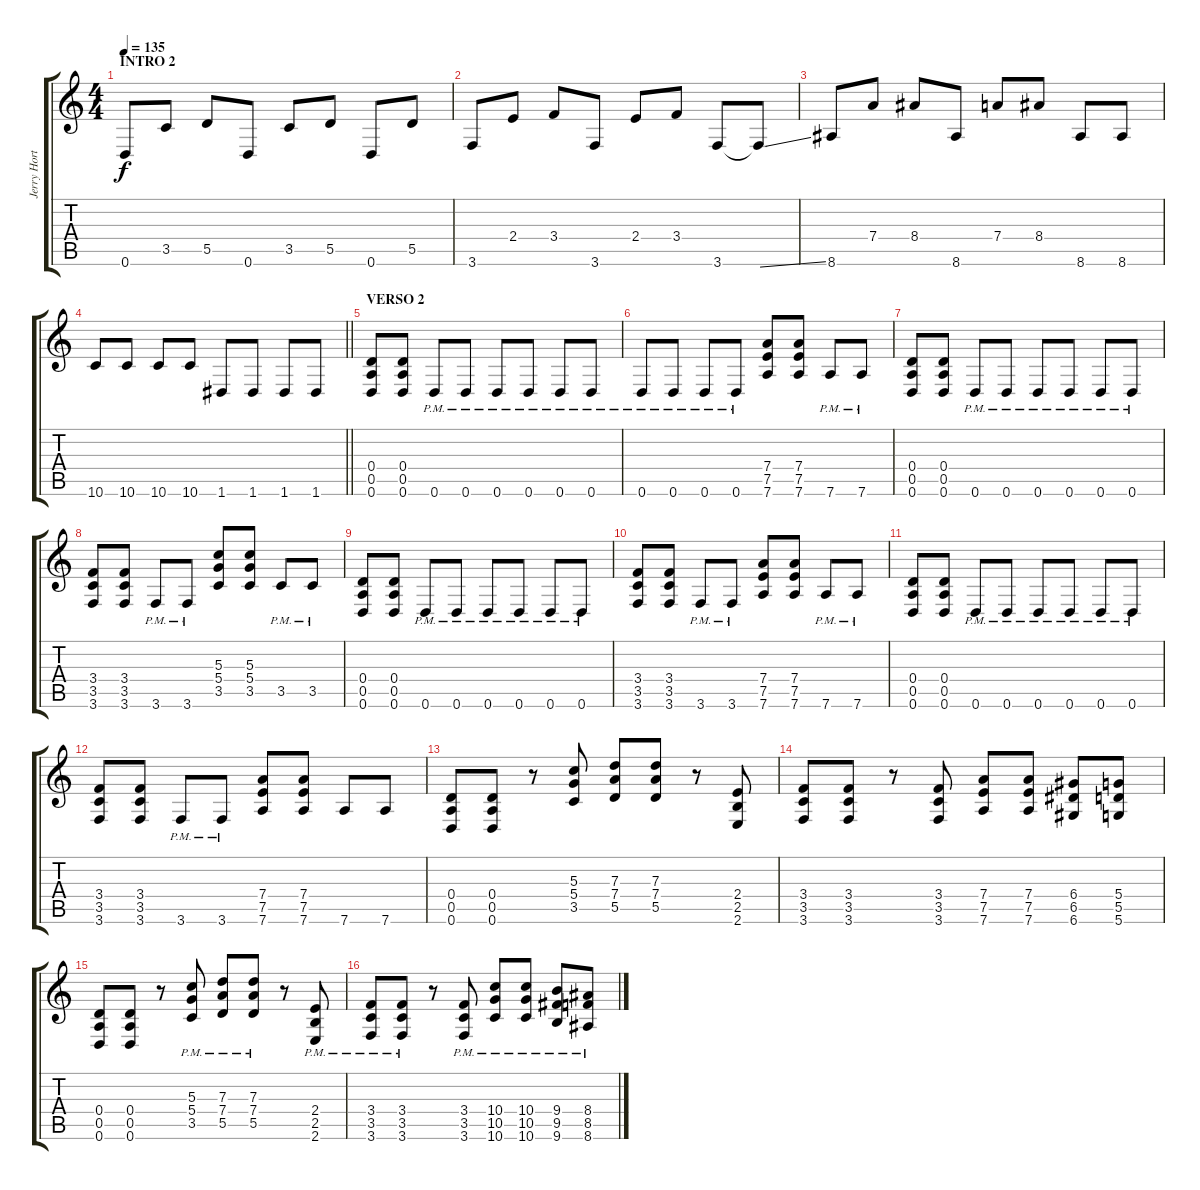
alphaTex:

\track ("Jerry Horton G1" "Jerry Hort") {instrument distortionguitar}
\staff {score tabs}
\tuning (E4 B3 G3 D3 A2 D2) {hide}
\ts (4 4)
\section ("" "INTRO 2")
\tempo 135
\clef g2
\ks c
0.6.8{dy f} 3.5.8 5.5.8 0.6.8 3.5.8 5.5.8 0.6.8 5.5.8 |
3.6.8 2.4.8 3.4.8 3.6.8 2.4.8 3.4.8 3.6.8 3.6{ss t}.8 |
8.6.8 7.4.8 8.4.8 8.6.8 7.4.8 8.4.8 8.6.8 8.6.8 |
\barLineRight lightlight
10.6.8 10.6.8 10.6.8 10.6.8 1.6.8 1.6.8 1.6.8 1.6.8 |
\section ("" "VERSO 2")
(0.4 0.5 0.6).8 (0.4 0.5 0.6).8 0.6{pm}.8 0.6{pm}.8 0.6{pm}.8 0.6{pm}.8 0.6{pm}.8 0.6{pm}.8 |
0.6{pm}.8 0.6{pm}.8 0.6{pm}.8 0.6{pm}.8 (7.4 7.5 7.6).8 (7.4 7.5 7.6).8 7.6{pm}.8 7.6{pm}.8 |
(0.4 0.5 0.6).8 (0.4 0.5 0.6).8 0.6{pm}.8 0.6{pm}.8 0.6{pm}.8 0.6{pm}.8 0.6{pm}.8 0.6{pm}.8 |
(3.4 3.5 3.6).8 (3.4 3.5 3.6).8 3.6{pm}.8 3.6{pm}.8 (5.3 5.4 3.5).8 (5.3 5.4 3.5).8 3.5{pm}.8 3.5{pm}.8 |
(0.4 0.5 0.6).8 (0.4 0.5 0.6).8 0.6{pm}.8 0.6{pm}.8 0.6{pm}.8 0.6{pm}.8 0.6{pm}.8 0.6{pm}.8 |
(3.4 3.5 3.6).8 (3.4 3.5 3.6).8 3.6{pm}.8 3.6{pm}.8 (7.4 7.5 7.6).8 (7.4 7.5 7.6).8 7.6{pm}.8 7.6{pm}.8 |
(0.4 0.5 0.6).8 (0.4 0.5 0.6).8 0.6{pm}.8 0.6{pm}.8 0.6{pm}.8 0.6{pm}.8 0.6{pm}.8 0.6{pm}.8 |
(3.4 3.5 3.6).8 (3.4 3.5 3.6).8 3.6{pm}.8 3.6{pm}.8 (7.4 7.5 7.6).8 (7.4 7.5 7.6).8 7.6.8 7.6.8 |
(0.4 0.5 0.6).8 (0.4 0.5 0.6).8 r.8 (5.3 5.4 3.5).8 (7.3 7.4 5.5).8 (7.3 7.4 5.5).8 r.8 (2.4 2.5 2.6).8 |
(3.4 3.5 3.6).8 (3.4 3.5 3.6).8 r.8 (3.4 3.5 3.6).8 (7.4 7.5 7.6).8 (7.4 7.5 7.6).8 (6.4 6.5 6.6).8 (5.4 5.5 5.6).8 |
(0.4 0.5 0.6).8 (0.4 0.5 0.6).8 r.8 (5.3 5.4 3.5{pm}).8 (7.3 7.4 5.5{pm}).8 (7.3 7.4 5.5{pm}).8 r.8 (2.4 2.5 2.6{pm}).8 |
(3.4 3.5 3.6{pm}).8 (3.4 3.5 3.6{pm}).8 r.8 (3.4 3.5 3.6{pm}).8 (10.4 10.5{pm} 10.6).8 (10.4 10.5{pm} 10.6).8 (9.4 9.5{pm} 9.6).8 (8.4 8.5{pm} 8.6).8
